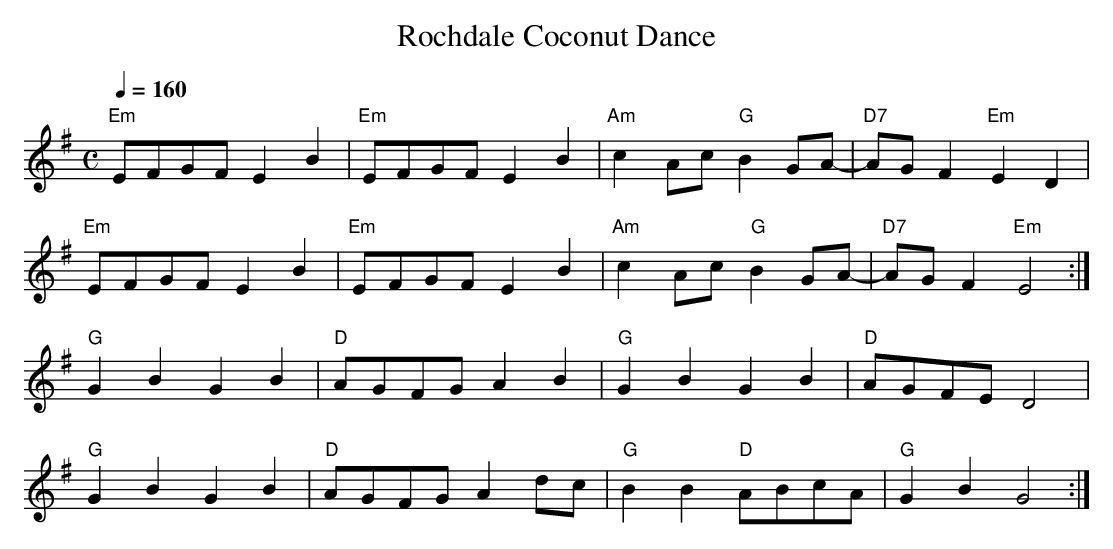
X:1
T: Rochdale Coconut Dance
M: C
K: G
L: 1/4
Q: 160
"Em" E/F/G/F/ EB | "Em" E/F/G/F/ EB |\
       "Am" c A/c/ "G" B G/A/- | "D7" A/G/ F "Em" E D |
 "Em" E/F/G/F/ EB | "Em" E/F/G/F/ EB | "Am" c A/c/ "G" B G/A/- |\
 "D7"A/G/ F "Em" E2 :|
"G" GBGB | "D" A/G/F/G/ AB| "G" GBGB | "D" A/G/F/E/ D2 |
    "G" GBGB | "D" A/G/F/G/ A d/c/ | "G" BB "D" A/B/c/A/ | "G" GBG2 :|
